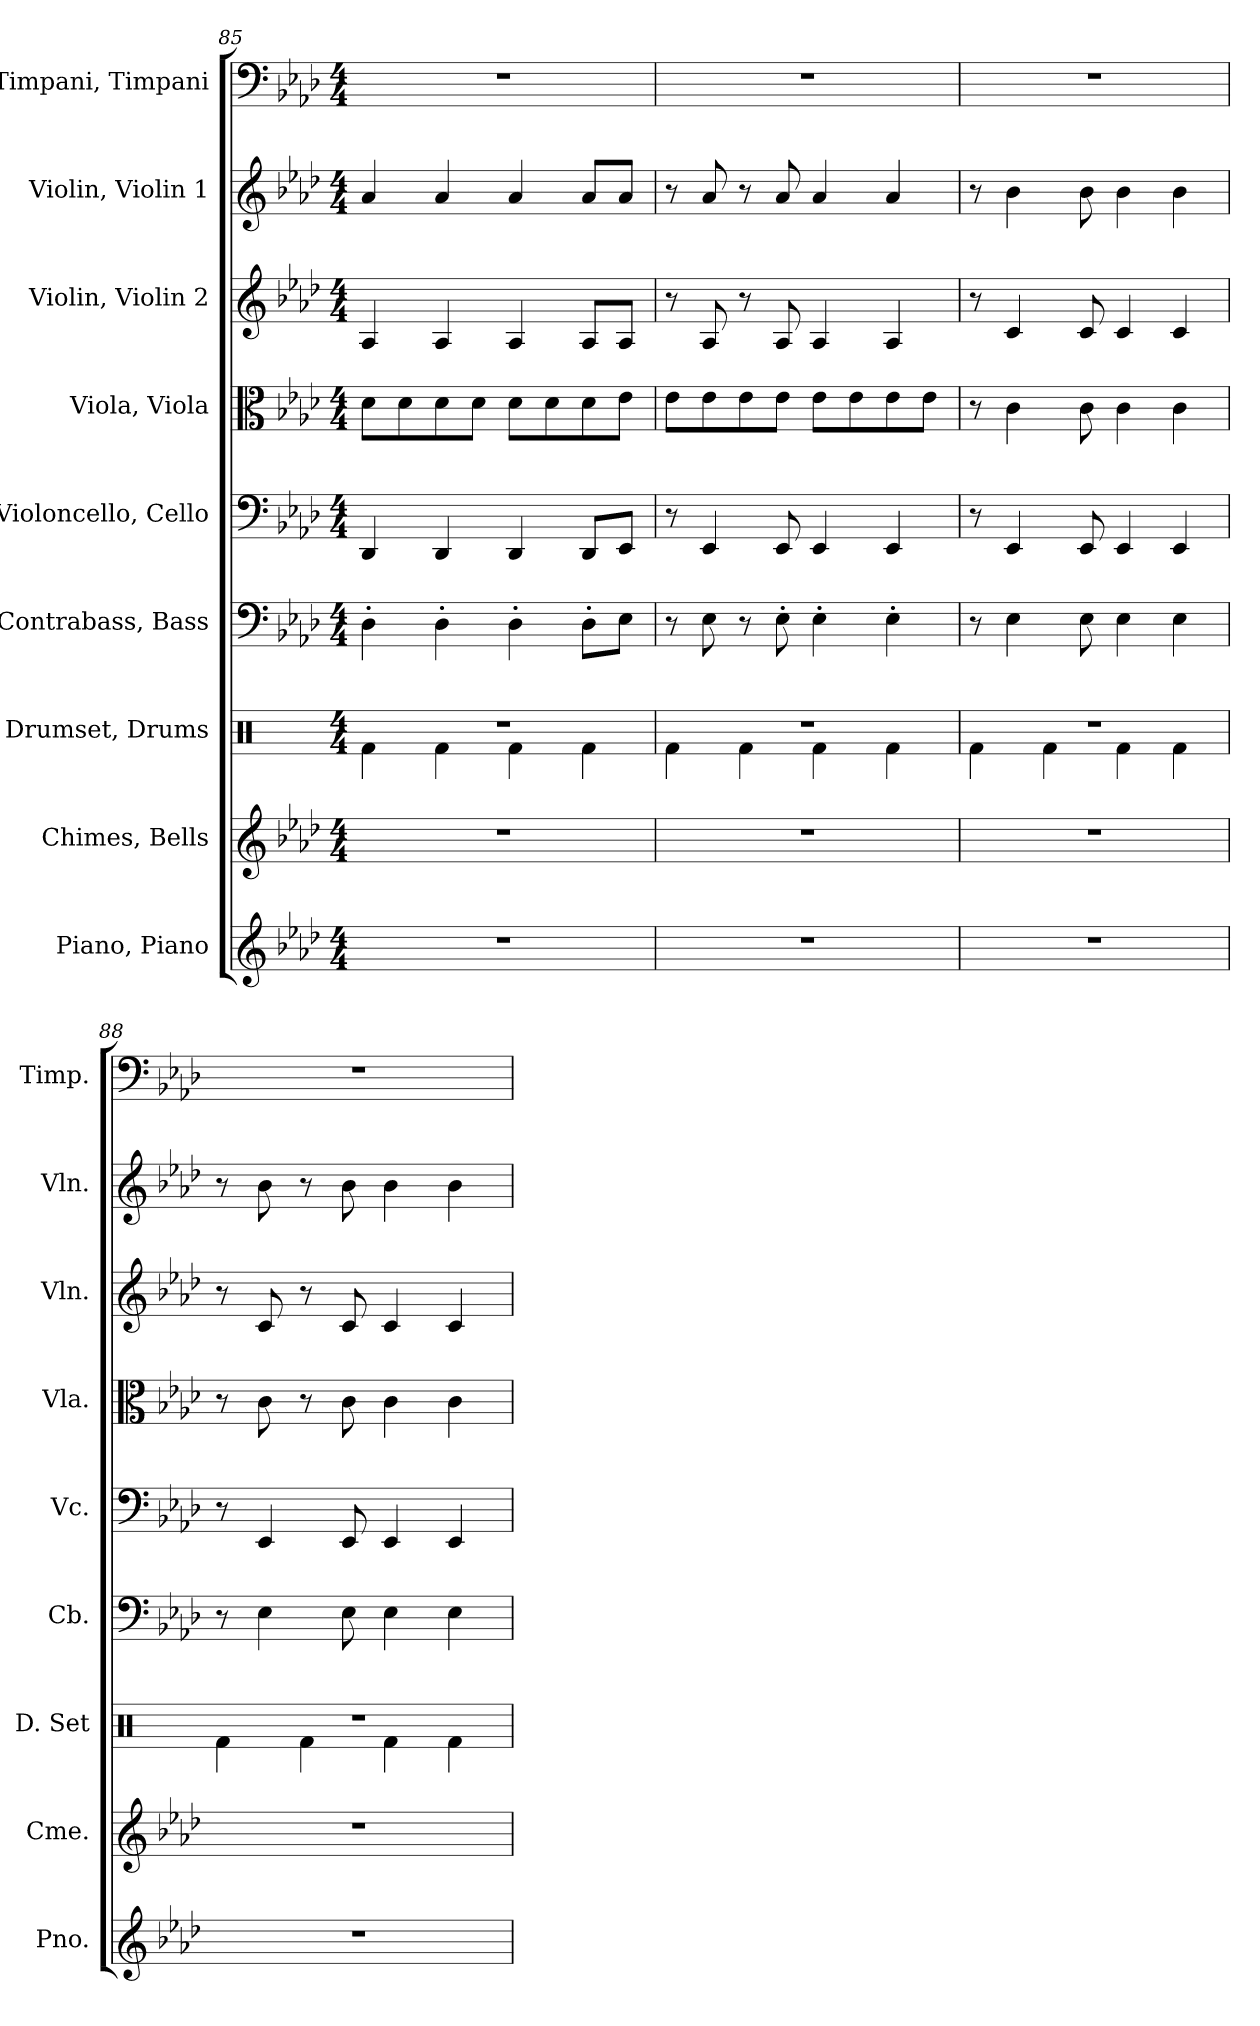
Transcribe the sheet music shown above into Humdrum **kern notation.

**kern	**kern	**kern	**kern	**kern	**kern	**kern	**kern	**kern
*part9	*part8	*part7	*part6	*part5	*part4	*part3	*part2	*part1
*staff9	*staff8	*staff7	*staff6	*staff5	*staff4	*staff3	*staff2	*staff1
*I"Piano, Piano	*I"Chimes, Bells	*I"Drumset, Drums	*I"Contrabass, Bass	*I"Violoncello, Cello	*I"Viola, Viola	*I"Violin, Violin 2	*I"Violin, Violin 1	*I"Timpani, Timpani
*I'Pno.	*I'Cme.	*I'D. Set	*I'Cb.	*I'Vc.	*I'Vla.	*I'Vln.	*I'Vln.	*I'Timp.
*clefG2	*clefG2	*clefX	*clefF4	*clefF4	*clefC3	*clefG2	*clefG2	*clefF4
*	*	*	*ITrd7c12	*	*	*	*	*
*k[b-e-a-d-]	*k[b-e-a-d-]	*k[]	*k[b-e-a-d-]	*k[b-e-a-d-]	*k[b-e-a-d-]	*k[b-e-a-d-]	*k[b-e-a-d-]	*k[b-e-a-d-]
*M4/4	*M4/4	*M4/4	*M4/4	*M4/4	*M4/4	*M4/4	*M4/4	*M4/4
=85	=85	=85	=85	=85	=85	=85	=85	=85
*	*	*^	*	*	*	*	*	*
1r	1r	1r	4Rf\	4DD-'\	4DD-/	8d-\L	4A-/	4a-/	1r
.	.	.	.	.	.	8d-\	.	.	.
.	.	.	4Rf\	4DD-'\	4DD-/	8d-\	4A-/	4a-/	.
.	.	.	.	.	.	8d-\J	.	.	.
.	.	.	4Rf\	4DD-'\	4DD-/	8d-\L	4A-/	4a-/	.
.	.	.	.	.	.	8d-\	.	.	.
.	.	.	4Rf\	8DD-'\L	8DD-/L	8d-\	8A-/L	8a-/L	.
.	.	.	.	8EE-\J	8EE-/J	8e-\J	8A-/J	8a-/J	.
=86	=86	=86	=86	=86	=86	=86	=86	=86	=86
1r	1r	1r	4Rf\	8r	8r	8e-\L	8r	8r	1r
.	.	.	.	8EE-\	4EE-/	8e-\	8A-/	8a-/	.
.	.	.	4Rf\	8r	.	8e-\	8r	8r	.
.	.	.	.	8EE-'\	8EE-/	8e-\J	8A-/	8a-/	.
.	.	.	4Rf\	4EE-'\	4EE-/	8e-\L	4A-/	4a-/	.
.	.	.	.	.	.	8e-\	.	.	.
.	.	.	4Rf\	4EE-'\	4EE-/	8e-\	4A-/	4a-/	.
.	.	.	.	.	.	8e-\J	.	.	.
!!LO:PB:g=z
=87	=87	=87	=87	=87	=87	=87	=87	=87	=87
1r	1r	1r	4Rf\	8r	8r	8r	8r	8r	1r
.	.	.	.	4EE-\	4EE-/	4c\	4c/	4b-\	.
.	.	.	4Rf\	.	.	.	.	.	.
.	.	.	.	8EE-\	8EE-/	8c\	8c/	8b-\	.
.	.	.	4Rf\	4EE-\	4EE-/	4c\	4c/	4b-\	.
.	.	.	4Rf\	4EE-\	4EE-/	4c\	4c/	4b-\	.
=88	=88	=88	=88	=88	=88	=88	=88	=88	=88
1r	1r	1r	4Rf\	8r	8r	8r	8r	8r	1r
.	.	.	.	4EE-\	4EE-/	8c\	8c/	8b-\	.
.	.	.	4Rf\	.	.	8r	8r	8r	.
.	.	.	.	8EE-\	8EE-/	8c\	8c/	8b-\	.
.	.	.	4Rf\	4EE-\	4EE-/	4c\	4c/	4b-\	.
.	.	.	4Rf\	4EE-\	4EE-/	4c\	4c/	4b-\	.
*	*	*v	*v	*	*	*	*	*	*
=	=	=	=	=	=	=	=	=
*-	*-	*-	*-	*-	*-	*-	*-	*-
